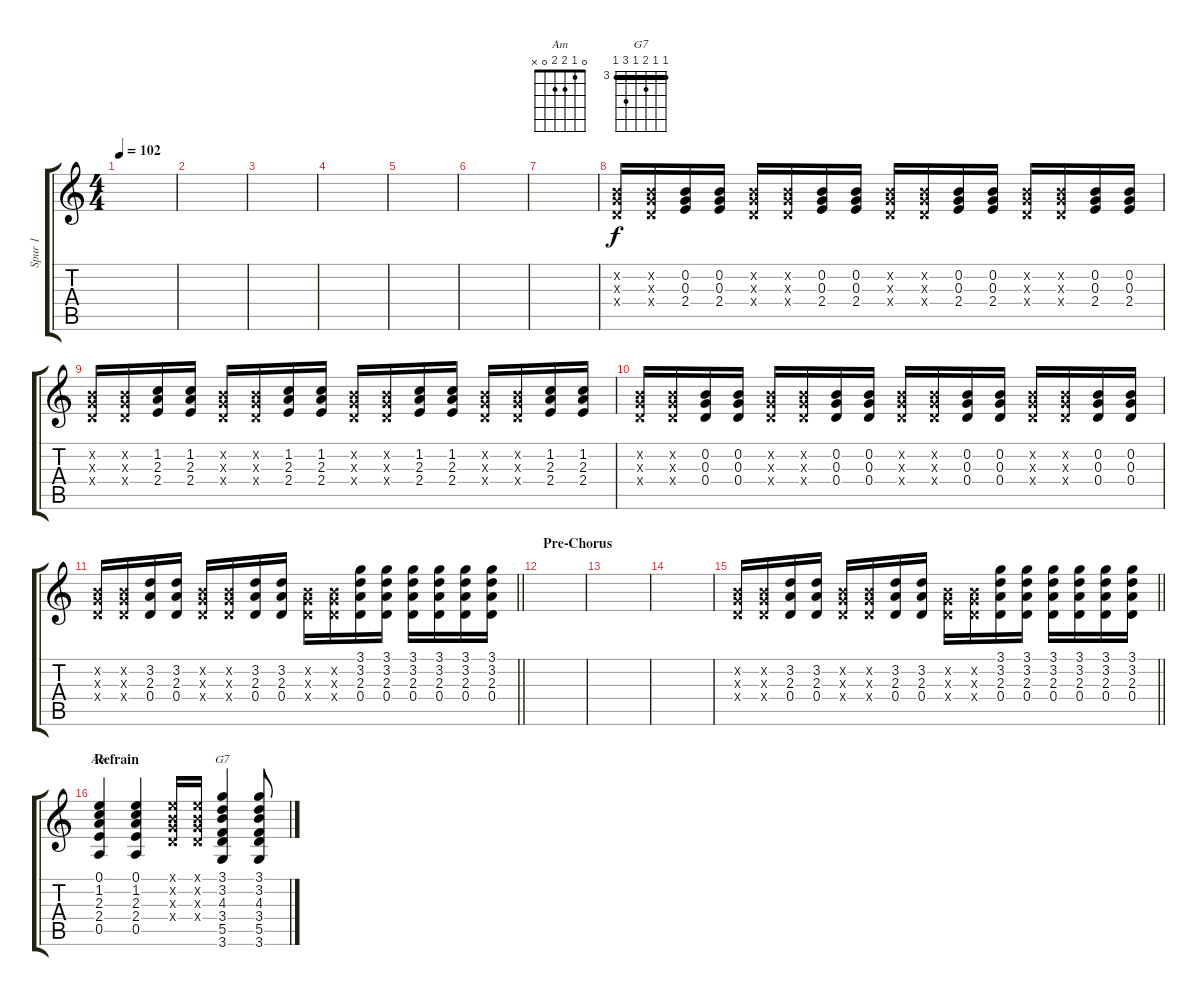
\track ("Spur 1" "Spur 1") {instrument electricguitarjazz}
\staff {score tabs}
\tuning (E4 B3 G3 D3 A2 E2) {hide}
\chord ("Am" 0 1 2 2 0 x)
\chord ("G7" 3 3 4 3 5 3) {firstfret 3 barre 3}
\ts (4 4)
\tempo 102
\clef g2
\ks c
|
|
|
|
|
|
|
(0.2{x} 0.3{x} 0.4{x}).16 (0.2{x} 0.3{x} 0.4{x}).16 (0.2 0.3 2.4).16 (0.2 0.3 2.4).16 (0.2{x} 0.3{x} 0.4{x}).16 (0.2{x} 0.3{x} 0.4{x}).16 (0.2 0.3 2.4).16 (0.2 0.3 2.4).16 (0.2{x} 0.3{x} 0.4{x}).16 (0.2{x} 0.3{x} 0.4{x}).16 (0.2 0.3 2.4).16 (0.2 0.3 2.4).16 (0.2{x} 0.3{x} 0.4{x}).16 (0.2{x} 0.3{x} 0.4{x}).16 (0.2 0.3 2.4).16 (0.2 0.3 2.4).16 |
(0.2{x} 0.3{x} 0.4{x}).16 (0.2{x} 0.3{x} 0.4{x}).16 (1.2 2.3 2.4).16 (1.2 2.3 2.4).16 (0.2{x} 0.3{x} 0.4{x}).16 (0.2{x} 0.3{x} 0.4{x}).16 (1.2 2.3 2.4).16 (1.2 2.3 2.4).16 (0.2{x} 0.3{x} 0.4{x}).16 (0.2{x} 0.3{x} 0.4{x}).16 (1.2 2.3 2.4).16 (1.2 2.3 2.4).16 (0.2{x} 0.3{x} 0.4{x}).16 (0.2{x} 0.3{x} 0.4{x}).16 (1.2 2.3 2.4).16 (1.2 2.3 2.4).16 |
(0.2{x} 0.3{x} 0.4{x}).16 (0.2{x} 0.3{x} 0.4{x}).16 (0.2 0.3 0.4).16 (0.2 0.3 0.4).16 (0.2{x} 0.3{x} 0.4{x}).16 (0.2{x} 0.3{x} 0.4{x}).16 (0.2 0.3 0.4).16 (0.2 0.3 0.4).16 (0.2{x} 0.3{x} 0.4{x}).16 (0.2{x} 0.3{x} 0.4{x}).16 (0.2 0.3 0.4).16 (0.2 0.3 0.4).16 (0.2{x} 0.3{x} 0.4{x}).16 (0.2{x} 0.3{x} 0.4{x}).16 (0.2 0.3 0.4).16 (0.2 0.3 0.4).16 |
\barLineRight lightlight
(0.2{x} 0.3{x} 0.4{x}).16 (0.2{x} 0.3{x} 0.4{x}).16 (3.2 2.3 0.4).16 (3.2 2.3 0.4).16 (0.2{x} 0.3{x} 0.4{x}).16 (0.2{x} 0.3{x} 0.4{x}).16 (3.2 2.3 0.4).16 (3.2 2.3 0.4).16 (0.2{x} 0.3{x} 0.4{x}).16 (0.2{x} 0.3{x} 0.4{x}).16 (3.1 3.2 2.3 0.4).16 (3.1 3.2 2.3 0.4).16 (3.1 3.2 2.3 0.4).16 (3.1 3.2 2.3 0.4).16 (3.1 3.2 2.3 0.4).16 (3.1 3.2 2.3 0.4).16 |
\section ("" "Pre-Chorus")
|
|
|
\barLineRight lightlight
(0.2{x} 0.3{x} 0.4{x}).16 (0.2{x} 0.3{x} 0.4{x}).16 (3.2 2.3 0.4).16 (3.2 2.3 0.4).16 (0.2{x} 0.3{x} 0.4{x}).16 (0.2{x} 0.3{x} 0.4{x}).16 (3.2 2.3 0.4).16 (3.2 2.3 0.4).16 (0.2{x} 0.3{x} 0.4{x}).16 (0.2{x} 0.3{x} 0.4{x}).16 (3.1 3.2 2.3 0.4).16 (3.1 3.2 2.3 0.4).16 (3.1 3.2 2.3 0.4).16 (3.1 3.2 2.3 0.4).16 (3.1 3.2 2.3 0.4).16 (3.1 3.2 2.3 0.4).16 |
\section ("" "Refrain")
(0.1 1.2 2.3 2.4 0.5).4{ch "Am"} (0.1 1.2 2.3 2.4 0.5).4 (0.1{x} 0.2{x} 0.3{x} 0.4{x}).16 (0.1{x} 0.2{x} 0.3{x} 0.4{x}).16 (3.1 3.2 4.3 3.4 5.5 3.6).4{ch "G7"} (3.1 3.2 4.3 3.4 5.5 3.6).8
